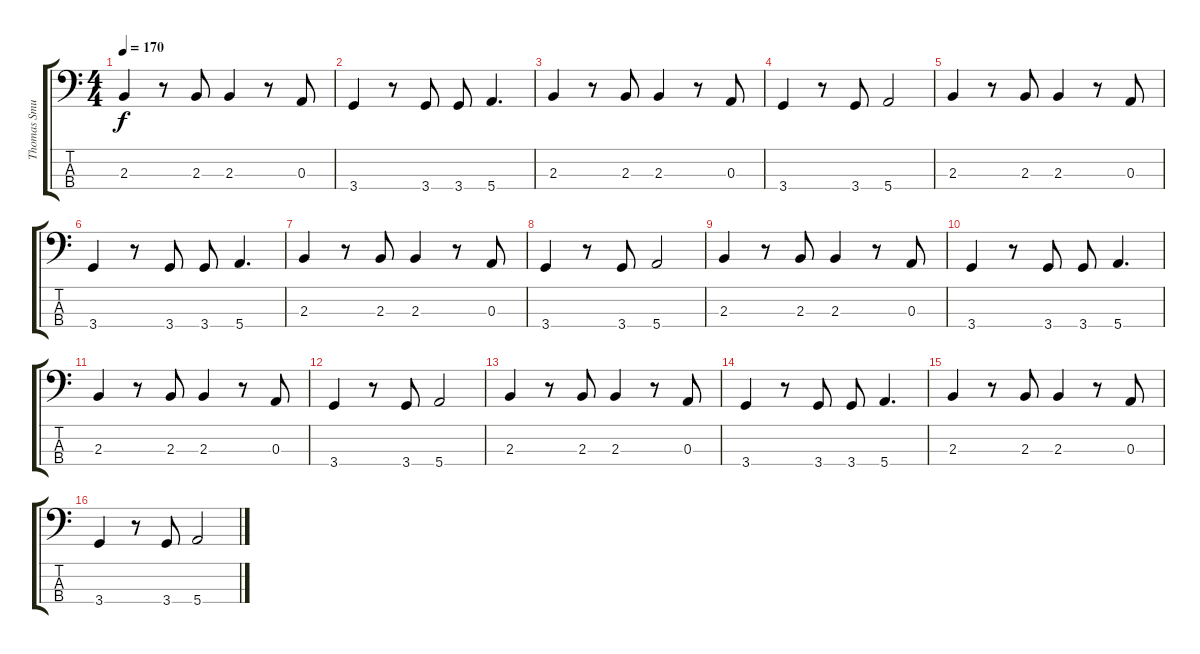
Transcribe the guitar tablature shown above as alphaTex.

\track ("Thomas Smuszynski" "Thomas Smu") {instrument electricbasspick}
\staff {score tabs}
\tuning (G2 D2 A1 E1) {hide}
\ts (4 4)
\tempo 170
\clef f4
\ks c
2.3.4{dy f} r.8 2.3.8 2.3.4 r.8 0.3.8 |
3.4.4 r.8 3.4.8 3.4.8 5.4.4{d} |
2.3.4 r.8 2.3.8 2.3.4 r.8 0.3.8 |
3.4.4 r.8 3.4.8 5.4.2 |
2.3.4 r.8 2.3.8 2.3.4 r.8 0.3.8 |
3.4.4 r.8 3.4.8 3.4.8 5.4.4{d} |
2.3.4 r.8 2.3.8 2.3.4 r.8 0.3.8 |
3.4.4 r.8 3.4.8 5.4.2 |
2.3.4 r.8 2.3.8 2.3.4 r.8 0.3.8 |
3.4.4 r.8 3.4.8 3.4.8 5.4.4{d} |
2.3.4 r.8 2.3.8 2.3.4 r.8 0.3.8 |
3.4.4 r.8 3.4.8 5.4.2 |
2.3.4 r.8 2.3.8 2.3.4 r.8 0.3.8 |
3.4.4 r.8 3.4.8 3.4.8 5.4.4{d} |
2.3.4 r.8 2.3.8 2.3.4 r.8 0.3.8 |
3.4.4 r.8 3.4.8 5.4.2
